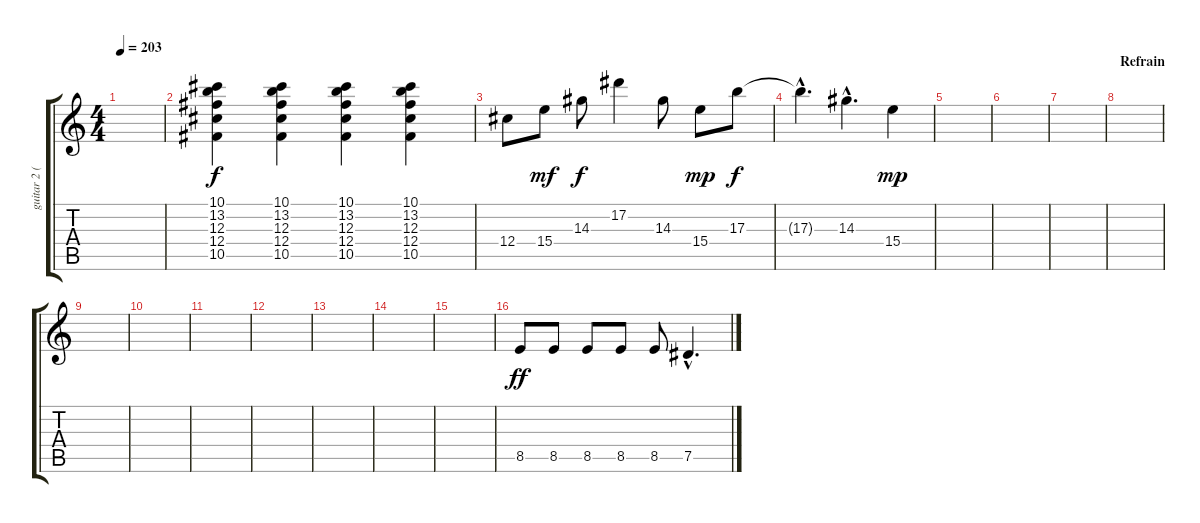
\track ("guitar 2 (fills)" "guitar 2 (") {instrument distortionguitar}
\staff {score tabs}
\tuning (Eb4 Bb3 Gb3 Db3 Ab2 Eb2) {hide}
\ts (4 4)
\tempo 203
\clef g2
\ks c
|
(10.1 13.2 12.3 12.4 10.5).4 (10.1 13.2 12.3 12.4 10.5).4 (10.1 13.2 12.3 12.4 10.5).4 (10.1 13.2 12.3 12.4 10.5).4 |
12.4.8{volume 15 instrument overdrivenguitar} 15.4.8{dy mf} 14.3.8{dy f} 17.2.4 14.3.8 15.4.8{dy mp} 17.3.8{dy f} |
17.3{hac t}.4{d} 14.3{hac}.4{d} 15.4.4{dy mp} |
|
|
|
\section ("" "Refrain")
|
|
|
|
|
|
|
|
8.5.8{dy ff volume 16 instrument overdrivenguitar} 8.5.8 8.5.8 8.5.8 8.5.8 7.5{hac}.4{d}
